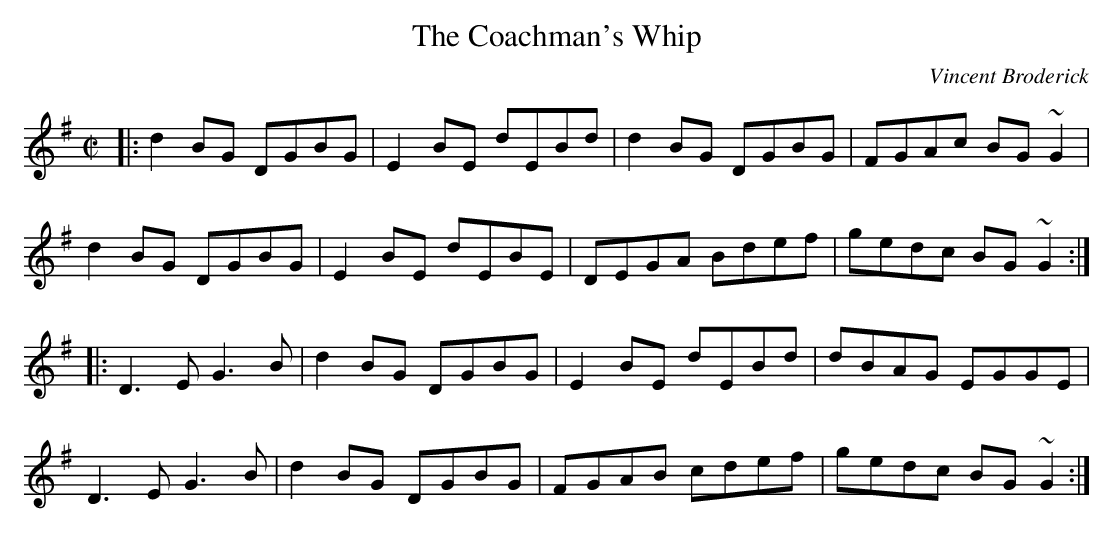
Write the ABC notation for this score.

X:1
T:Coachman's Whip, The
C:Vincent Broderick
M:C|
K:G
|: d2BG DGBG | E2BE dEBd | d2BG DGBG | FGAc BG~G2 |
d2BG DGBG | E2BE dEBE | DEGA Bdef | gedc BG~G2 :|
|: D3E G3B | d2BG DGBG | E2BE dEBd | dBAG EGGE |
D3E G3B | d2BG DGBG | FGAB cdef | gedc BG~G2 :|
